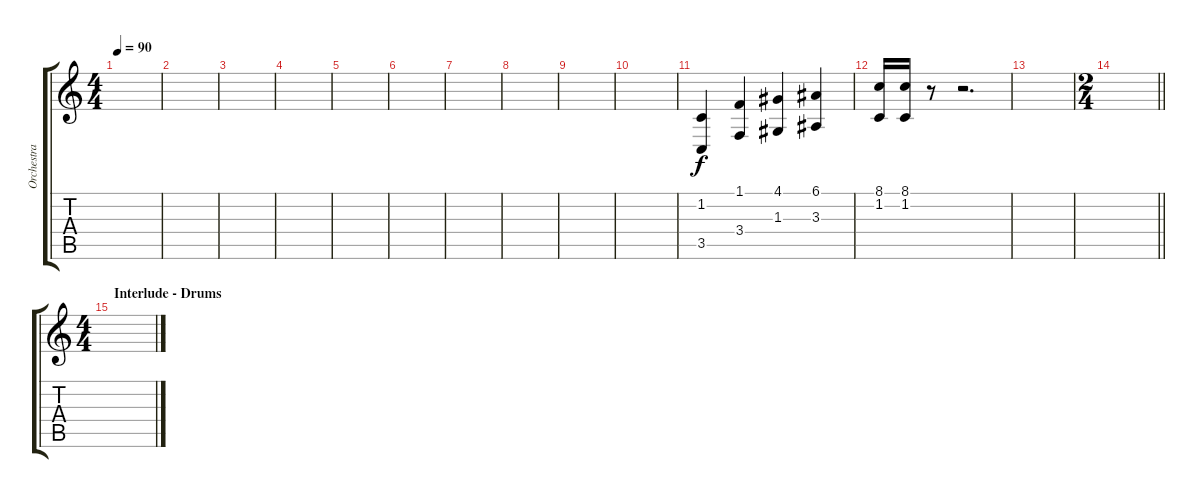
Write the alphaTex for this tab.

\track ("Orchestra - Horns" "Orchestra ") {instrument frenchhorn}
\staff {score tabs}
\tuning (E4 B3 G3 D3 A2 E2) {hide}
\ts (4 4)
\tempo 90
\clef g2
\ks c
|
|
|
|
|
|
|
|
|
|
(1.2 3.5).4 (1.1 3.4).4 (4.1 1.3).4 (6.1 3.3).4 |
(8.1 1.2).16 (8.1 1.2).16 r.8 r.2{d} |
|
\ts (2 4)
\barLineRight lightlight
|
\ts (4 4)
\section ("" "Interlude - Drums")
